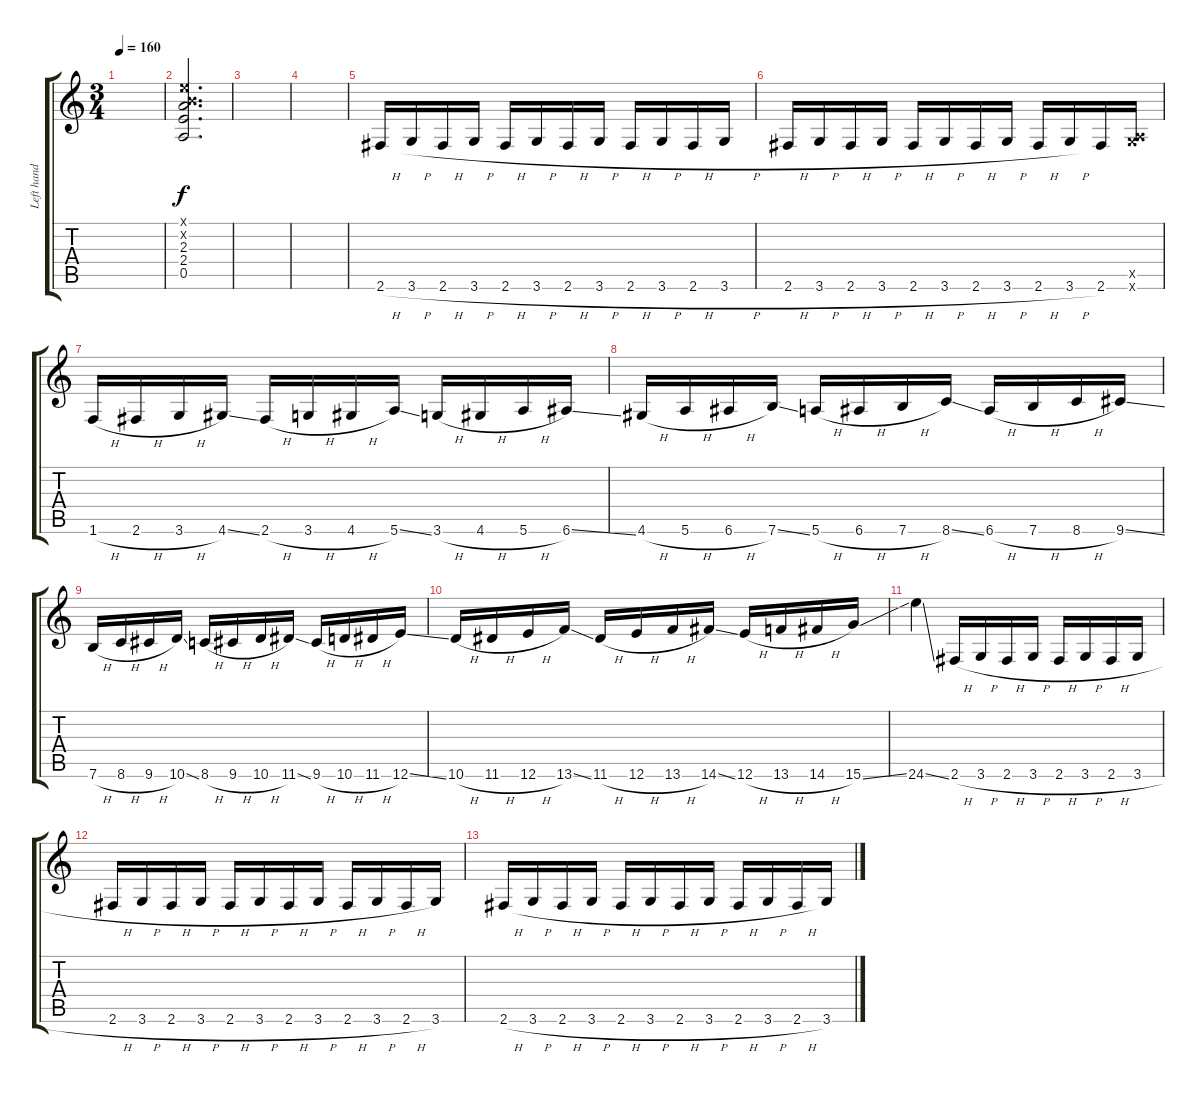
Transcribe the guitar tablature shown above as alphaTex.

\track ("Left hand" "Left hand") {instrument distortionguitar}
\staff {score tabs}
\tuning (E4 B3 G3 D3 A2 E2) {hide}
\ts (3 4)
\tempo 160
\clef g2
\ks c
|
(0.1{x} 0.2{x} 2.3 2.4 0.5).2{d} |
|
|
2.6{h}.16 3.6{h}.16 2.6{h}.16 3.6{h}.16 2.6{h}.16 3.6{h}.16 2.6{h}.16 3.6{h}.16 2.6{h}.16 3.6{h}.16 2.6{h}.16 3.6{h}.16 |
2.6{h}.16 3.6{h}.16 2.6{h}.16 3.6{h}.16 2.6{h}.16 3.6{h}.16 2.6{h}.16 3.6{h}.16 2.6{h}.16 3.6{h}.16 2.6.16 (0.5{x} 3.6{x}).16 |
1.6{h}.16 2.6{h}.16 3.6{h}.16 4.6{ss}.16 2.6{h}.16 3.6{h}.16 4.6{h}.16 5.6{ss}.16 3.6{h}.16 4.6{h}.16 5.6{h}.16 6.6{ss}.16 |
4.6{h}.16 5.6{h}.16 6.6{h}.16 7.6{ss}.16 5.6{h}.16 6.6{h}.16 7.6{h}.16 8.6{ss}.16 6.6{h}.16 7.6{h}.16 8.6{h}.16 9.6{ss}.16 |
7.6{h}.16 8.6{h}.16 9.6{h}.16 10.6{ss}.16 8.6{h}.16 9.6{h}.16 10.6{h}.16 11.6{ss}.16 9.6{h}.16 10.6{h}.16 11.6{h}.16 12.6{ss}.16 |
10.6{h}.16 11.6{h}.16 12.6{h}.16 13.6{ss}.16 11.6{h}.16 12.6{h}.16 13.6{h}.16 14.6{ss}.16 12.6{h}.16 13.6{h}.16 14.6{h}.16 15.6{ss}.16 |
24.6{ss}.4 2.6{h}.16 3.6{h}.16 2.6{h}.16 3.6{h}.16 2.6{h}.16 3.6{h}.16 2.6{h}.16 3.6{h}.16 |
2.6{h}.16 3.6{h}.16 2.6{h}.16 3.6{h}.16 2.6{h}.16 3.6{h}.16 2.6{h}.16 3.6{h}.16 2.6{h}.16 3.6{h}.16 2.6{h}.16 3.6.16 |
2.6{h}.16 3.6{h}.16 2.6{h}.16 3.6{h}.16 2.6{h}.16 3.6{h}.16 2.6{h}.16 3.6{h}.16 2.6{h}.16 3.6{h}.16 2.6{h}.16 3.6.16
